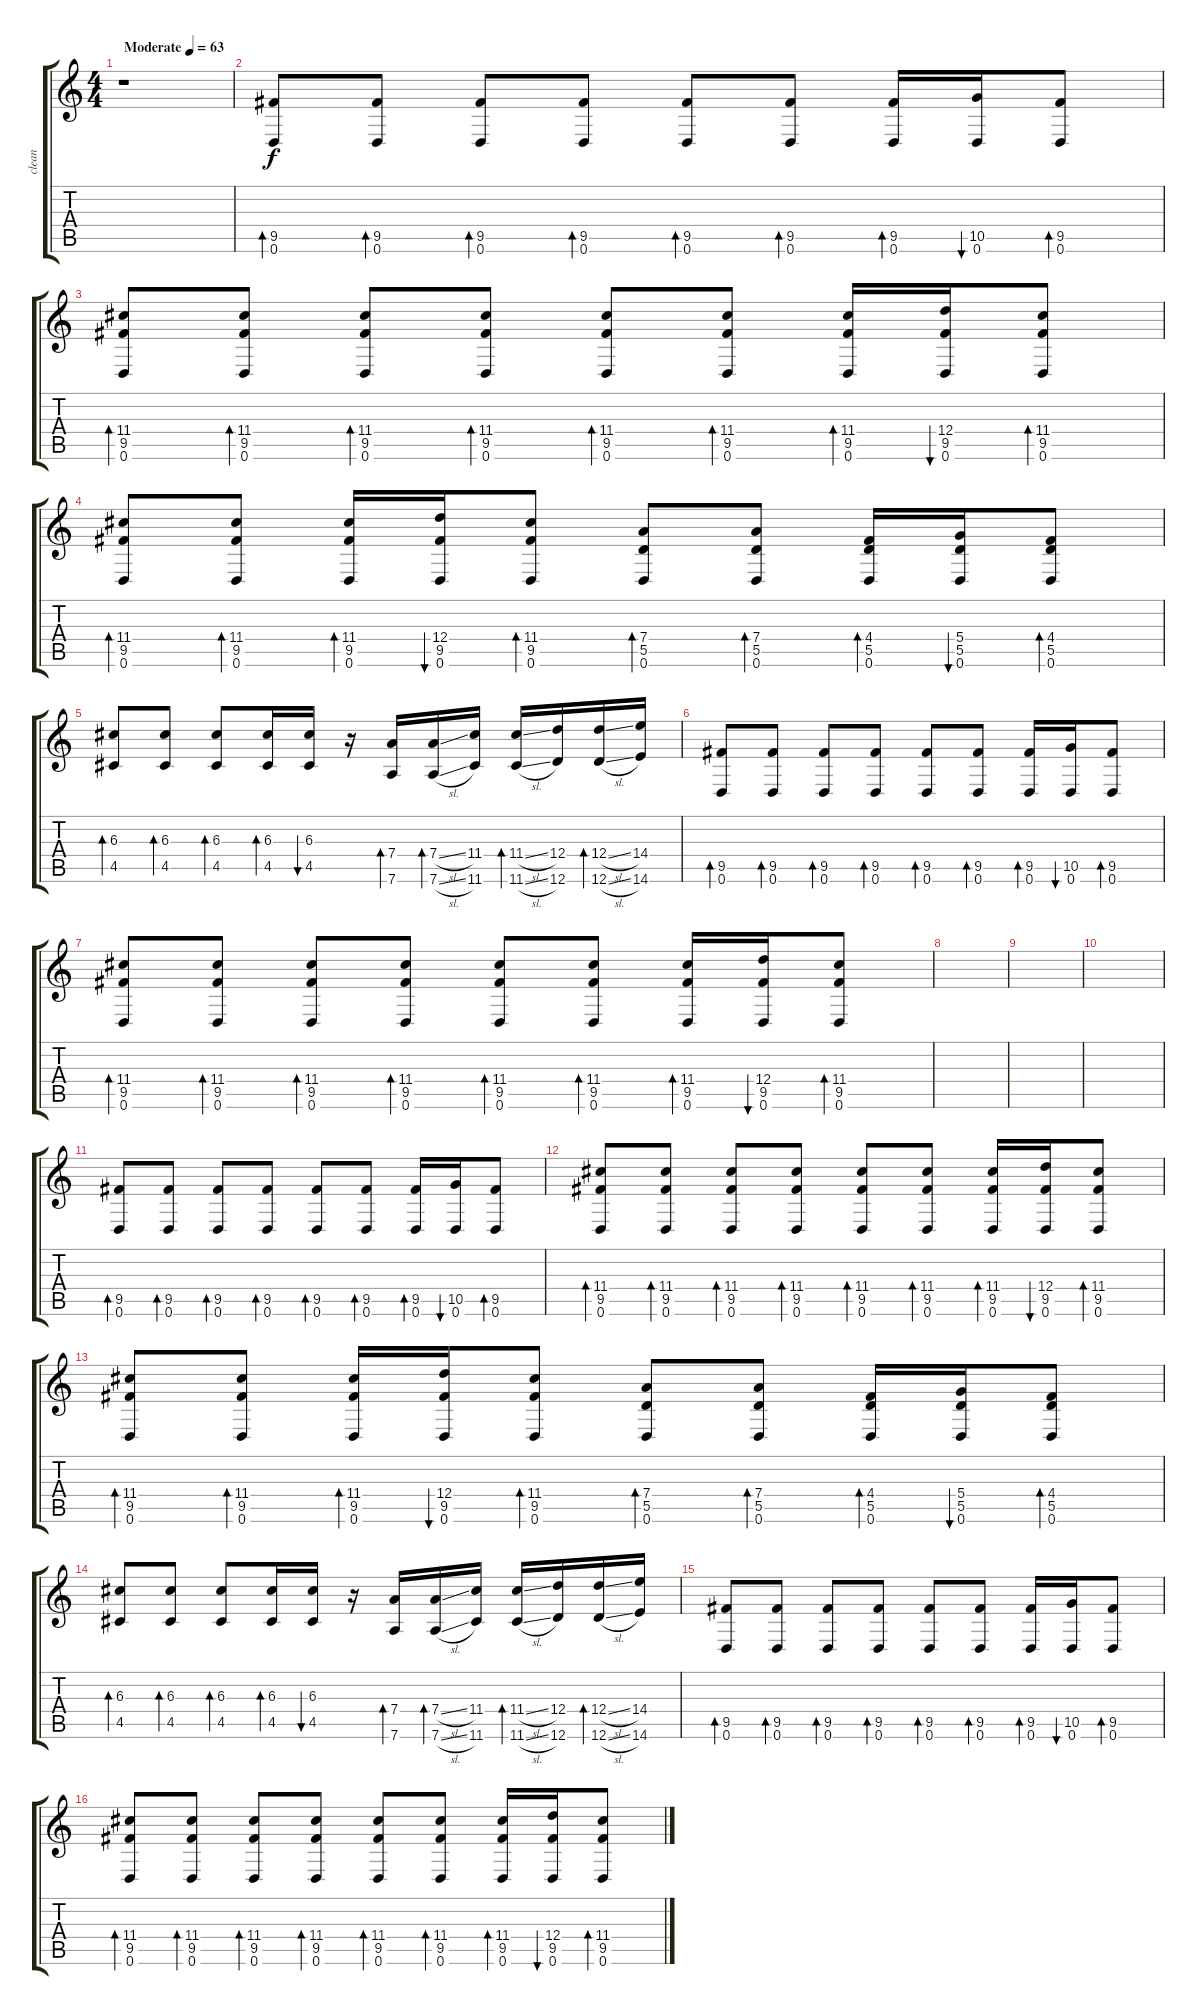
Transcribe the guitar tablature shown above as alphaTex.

\track ("clean" "clean") {instrument electricguitarjazz}
\staff {score tabs}
\tuning (E4 B3 G3 D3 A2 D2) {hide}
\ts (4 4)
\tempo (63 "Moderate")
\clef g2
\ks c
r.1{dy f instrument electricguitarjazz} |
(9.5 0.6).8{bd 60} (9.5 0.6).8{bd 60} (9.5 0.6).8{bd 60} (9.5 0.6).8{bd 60} (9.5 0.6).8{bd 60} (9.5 0.6).8{bd 60} (9.5 0.6).16{bd 60} (10.5 0.6).16{bu 60} (9.5 0.6).8{bd 60} |
(11.4 9.5 0.6).8{bd 60} (11.4 9.5 0.6).8{bd 60} (11.4 9.5 0.6).8{bd 60} (11.4 9.5 0.6).8{bd 60} (11.4 9.5 0.6).8{bd 60} (11.4 9.5 0.6).8{bd 60} (11.4 9.5 0.6).16{bd 60} (12.4 9.5 0.6).16{bu 60} (11.4 9.5 0.6).8{bd 60} |
(11.4 9.5 0.6).8{bd 60} (11.4 9.5 0.6).8{bd 60} (11.4 9.5 0.6).16{bd 60} (12.4 9.5 0.6).16{bu 60} (11.4 9.5 0.6).8{bd 60} (7.4 5.5 0.6).8{bd 60} (7.4 5.5 0.6).8{bd 60} (4.4 5.5 0.6).16{bd 60} (5.4 5.5 0.6).16{bu 60} (4.4 5.5 0.6).8{bd 60} |
(6.3 4.5).8{bd 60} (6.3 4.5).8{bd 60} (6.3 4.5).8{bd 60} (6.3 4.5).16{bd 60} (6.3 4.5).16{bu 60} r.16 (7.4 7.6).16{bd 60} (7.4{sl} 7.6{sl}).16{bd 60} (11.4 11.6).16 (11.4{sl} 11.6{sl}).16{bd 60} (12.4 12.6).16 (12.4{sl} 12.6{sl}).16{bd 60} (14.4 14.6).16 |
(9.5 0.6).8{bd 60} (9.5 0.6).8{bd 60} (9.5 0.6).8{bd 60} (9.5 0.6).8{bd 60} (9.5 0.6).8{bd 60} (9.5 0.6).8{bd 60} (9.5 0.6).16{bd 60} (10.5 0.6).16{bu 60} (9.5 0.6).8{bd 60} |
(11.4 9.5 0.6).8{bd 60} (11.4 9.5 0.6).8{bd 60} (11.4 9.5 0.6).8{bd 60} (11.4 9.5 0.6).8{bd 60} (11.4 9.5 0.6).8{bd 60} (11.4 9.5 0.6).8{bd 60} (11.4 9.5 0.6).16{bd 60} (12.4 9.5 0.6).16{bu 60} (11.4 9.5 0.6).8{bd 60} |
|
|
|
(9.5 0.6).8{bd 60} (9.5 0.6).8{bd 60} (9.5 0.6).8{bd 60} (9.5 0.6).8{bd 60} (9.5 0.6).8{bd 60} (9.5 0.6).8{bd 60} (9.5 0.6).16{bd 60} (10.5 0.6).16{bu 60} (9.5 0.6).8{bd 60} |
(11.4 9.5 0.6).8{bd 60} (11.4 9.5 0.6).8{bd 60} (11.4 9.5 0.6).8{bd 60} (11.4 9.5 0.6).8{bd 60} (11.4 9.5 0.6).8{bd 60} (11.4 9.5 0.6).8{bd 60} (11.4 9.5 0.6).16{bd 60} (12.4 9.5 0.6).16{bu 60} (11.4 9.5 0.6).8{bd 60} |
(11.4 9.5 0.6).8{bd 60} (11.4 9.5 0.6).8{bd 60} (11.4 9.5 0.6).16{bd 60} (12.4 9.5 0.6).16{bu 60} (11.4 9.5 0.6).8{bd 60} (7.4 5.5 0.6).8{bd 60} (7.4 5.5 0.6).8{bd 60} (4.4 5.5 0.6).16{bd 60} (5.4 5.5 0.6).16{bu 60} (4.4 5.5 0.6).8{bd 60} |
(6.3 4.5).8{bd 60} (6.3 4.5).8{bd 60} (6.3 4.5).8{bd 60} (6.3 4.5).16{bd 60} (6.3 4.5).16{bu 60} r.16 (7.4 7.6).16{bd 60} (7.4{sl} 7.6{sl}).16{bd 60} (11.4 11.6).16 (11.4{sl} 11.6{sl}).16{bd 60} (12.4 12.6).16 (12.4{sl} 12.6{sl}).16{bd 60} (14.4 14.6).16 |
(9.5 0.6).8{bd 60} (9.5 0.6).8{bd 60} (9.5 0.6).8{bd 60} (9.5 0.6).8{bd 60} (9.5 0.6).8{bd 60} (9.5 0.6).8{bd 60} (9.5 0.6).16{bd 60} (10.5 0.6).16{bu 60} (9.5 0.6).8{bd 60} |
(11.4 9.5 0.6).8{bd 60} (11.4 9.5 0.6).8{bd 60} (11.4 9.5 0.6).8{bd 60} (11.4 9.5 0.6).8{bd 60} (11.4 9.5 0.6).8{bd 60} (11.4 9.5 0.6).8{bd 60} (11.4 9.5 0.6).16{bd 60} (12.4 9.5 0.6).16{bu 60} (11.4 9.5 0.6).8{bd 60}
